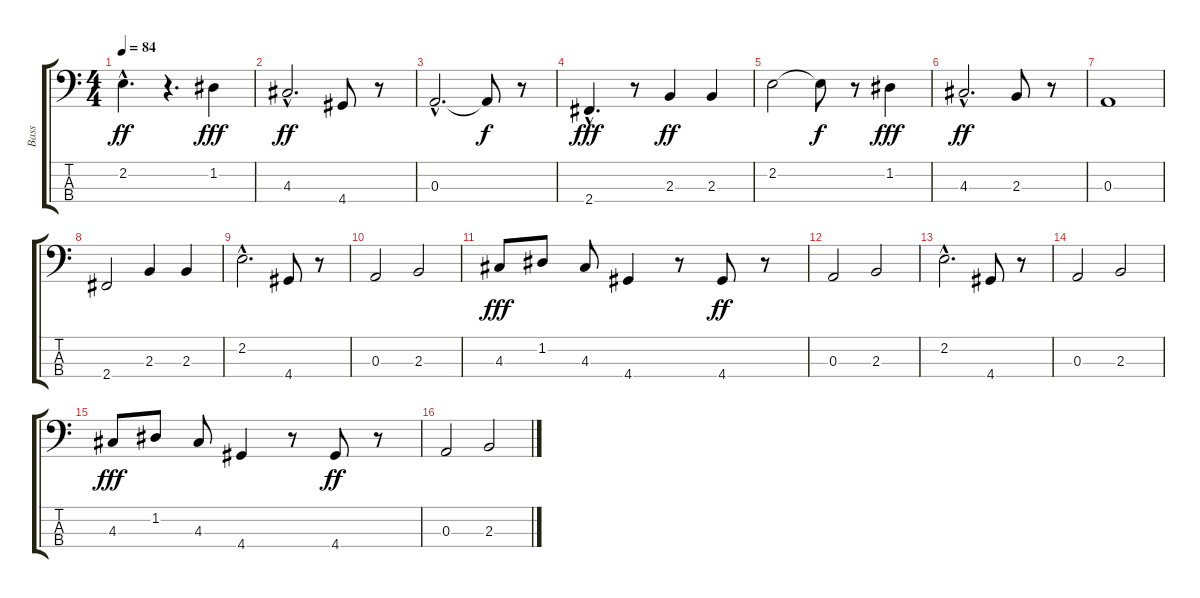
\track ("Bass    " "Bass    ") {instrument electricbassfinger}
\staff {score tabs}
\tuning (G2 D2 A1 E1) {hide}
\ts (4 4)
\tempo 84
\clef f4
\ks c
2.2{hac}.4{d dy ff} r.4{d} 1.2.4{dy fff} |
4.3{hac}.2{d dy ff} 4.4.8 r.8 |
0.3{hac}.2{d} 0.3{t}.8{dy f} r.8 |
2.4{hac}.4{d dy fff} r.8 2.3.4{dy ff} 2.3.4 |
2.2.2 2.2{t}.8{dy f} r.8 1.2.4{dy fff} |
4.3{hac}.2{d dy ff} 2.3.8 r.8 |
0.3.1 |
2.4.2 2.3.4 2.3.4 |
2.2{hac}.2{d} 4.4.8 r.8 |
0.3.2 2.3.2 |
4.3.8{dy fff} 1.2.8 4.3.8 4.4.4 r.8 4.4.8{dy ff} r.8 |
0.3.2 2.3.2 |
2.2{hac}.2{d} 4.4.8 r.8 |
0.3.2 2.3.2 |
4.3.8{dy fff} 1.2.8 4.3.8 4.4.4 r.8 4.4.8{dy ff} r.8 |
0.3.2 2.3.2
